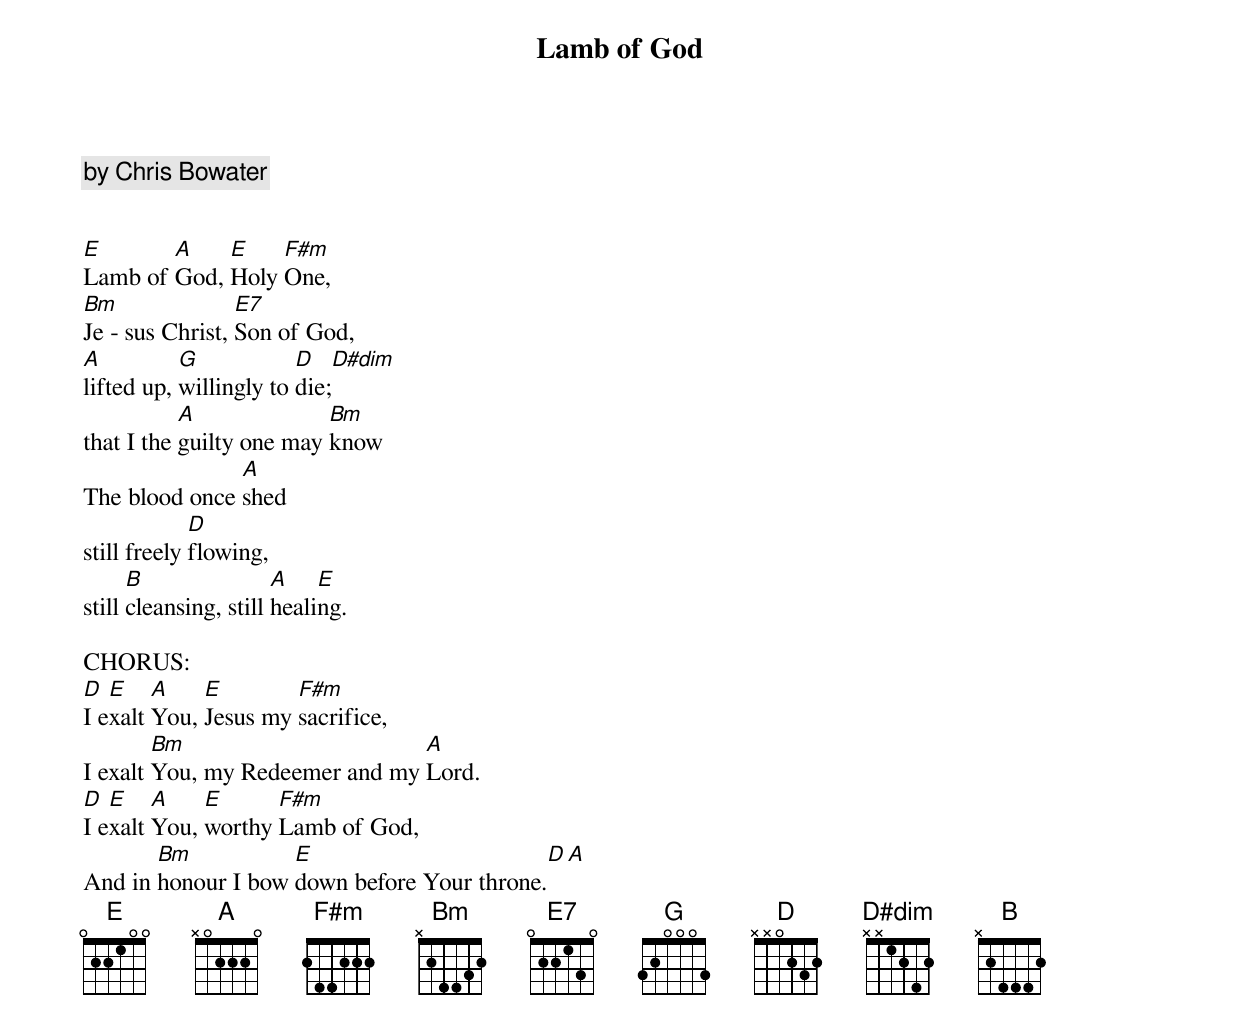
Lamb of God

by Chris Bowater


E       A    E    F#m
Lamb of God, Holy One,
Bm               E7
Je - sus Christ, Son of God,
A          G            D   D#dim
lifted up, willingly to die;
           A              Bm
that I the guilty one may know
               A
The blood once shed
             D
still freely flowing,
      B                A    E
still cleansing, still healing.

CHORUS:
D  E    A    E        F#m
I exalt You, Jesus my sacrifice,
        Bm                      A
I exalt You, my Redeemer and my Lord.
D  E    A    E      F#m
I exalt You, worthy Lamb of God,
       Bm           E                       D  A
And in honour I bow down before Your throne.
